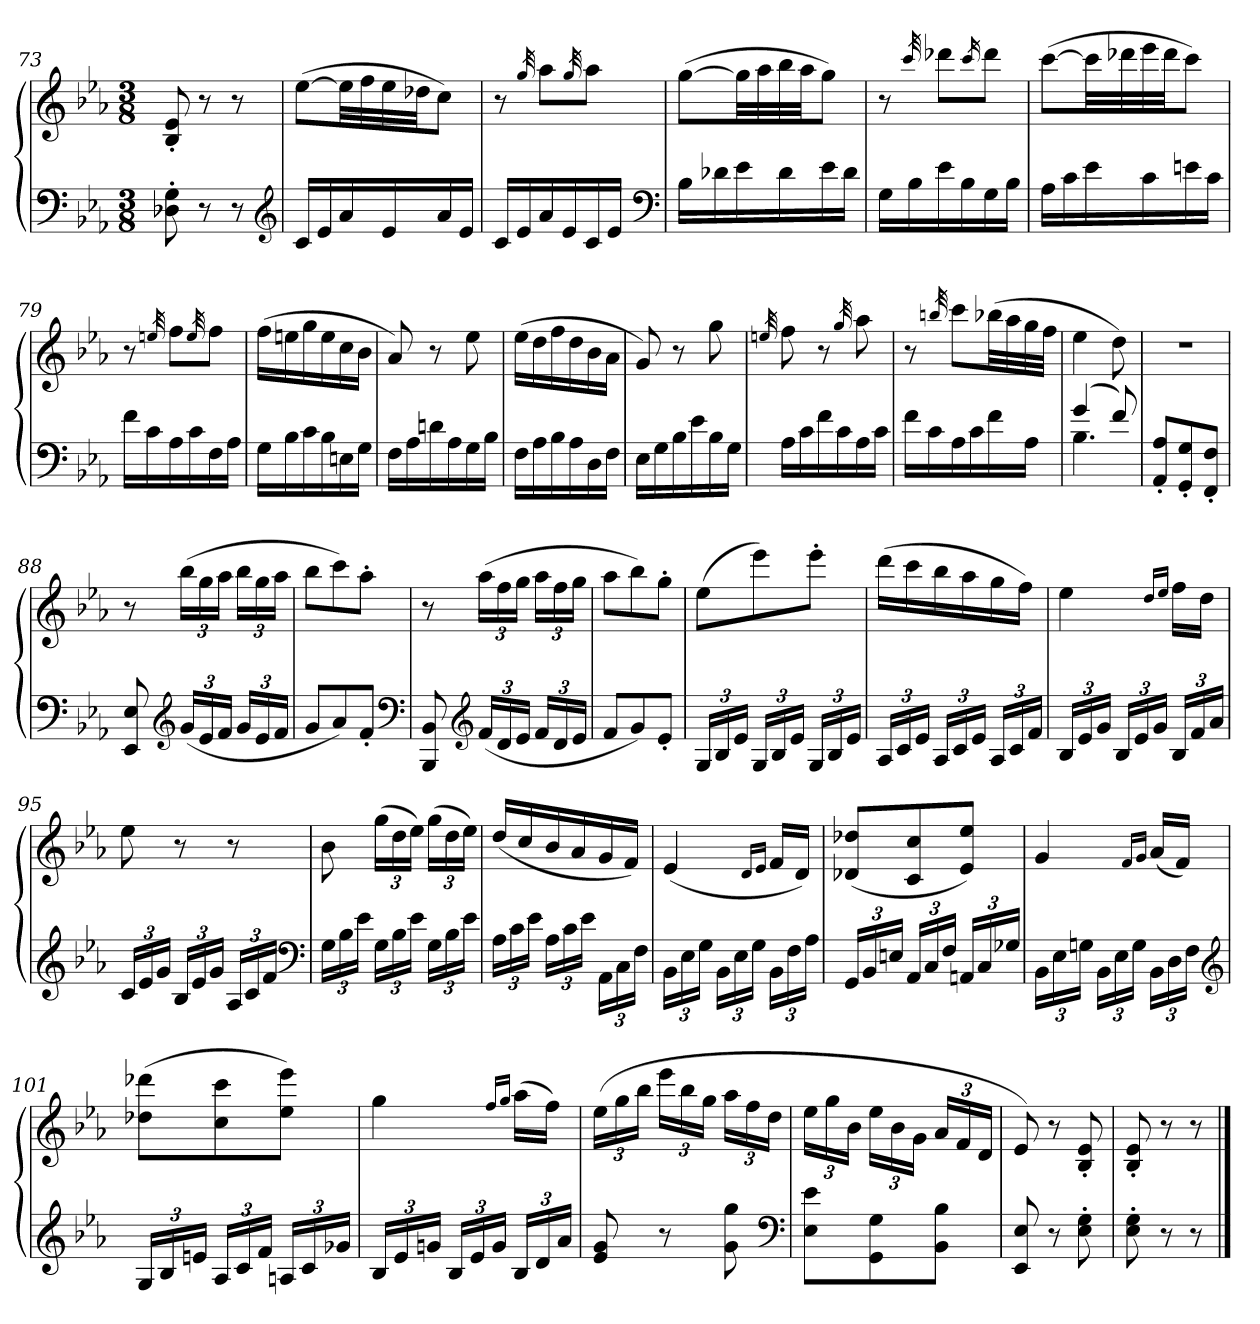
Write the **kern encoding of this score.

**kern	**kern
*part1	*part1
*staff2	*staff1
*clefF4	*clefG2
*k[b-e-a-]	*k[b-e-a-]
*E-:	*E-:
*M3/8	*M3/8
=73	=73
8D-X'\ 8G'\	8B-'/ 8e-'/
8r	8r
8r	8r
*clefG2	*
=74	=74
16c/LL	([8ee-\L
16e-/	.
16a-/	32ee-\LL]
.	32ff\
16e-/	32ee-\
.	32dd-X\JJ
16a-/	8cc\J)
16e-/JJ	.
=75	=75
16c/LL	8r
16e-/	.
.	32qgg/
16a-/	8aa-\L
16e-/	.
.	32qgg/
16c/	8aa-\J
16e-/JJ	.
*clefF4	*
=76	=76
16B-\LL	([8gg\L
16d-X\	.
16e-\	32gg\LL]
.	32aa-\
16d-\	32bb-\
.	32aa-\JJ
16e-\	8gg\J)
16d-\JJ	.
=77	=77
16G\LL	8r
16B-\	.
.	32qccc/
16e-\	8ddd-X\L
16B-\	.
.	16qccc/
16G\	8ddd-\J
16B-\JJ	.
=78	=78
16A-\LL	([8ccc\L
16c\	.
16e-\	32ccc\LL]
.	32ddd-X\
16c\	32eee-\
.	32ddd-\JJ
16en\	8ccc\J)
16c\JJ	.
=79	=79
16f\LL	8r
16c\	.
.	32qeen/
16A-\	8ff\L
16c\	.
.	32qee/
16F\	8ff\J
16A-\JJ	.
=80	=80
16G\LL	(16ff\LL
16B-\	16een\
16c\	16gg\
16B-\	16ee\
16En\	16cc\
16G\JJ	16b-\JJ
=81	=81
16F\LL	8a-/)
16A-\	.
16dn\	8r
16A-\	.
16G\	8ee-\
16B-\JJ	.
=82	=82
16F\LL	(16ee-\LL
16A-\	16dd\
16B-\	16ff\
16A-\	16dd\
16D\	16b-\
16F\JJ	16a-\JJ
=83	=83
16E-\LL	8g/)
16G\	.
16B-\	8r
16e-\	.
16B-\	8gg\
16G\JJ	.
=84	=84
.	32qeen/
16A-\LL	8ff\
16c\	.
16f\	8r
16c\	.
.	32qgg/
16A-\	8aa-\
16c\JJ	.
=85	=85
16f\LL	8r
16c\	.
.	32qbbn/
16A-\	8ccc\L
16c\	.
16f\	(32bb-X\LL
.	32aa-\
16A-\JJ	32gg\
.	32ff\JJJ
=86	=86
*^	*
(4g/	4.B-\	4ee-\
8f/)	.	8dd\)
*v	*v	*
=87	=87
8AA-'/ 8A-'/L	4.r
8GG'/ 8G'/	.
8FF'/ 8F'/J	.
=88	=88
8EE-/ 8E-/	8r
*clefG2	*
(24g/LL	(24bb-\LL
24e-/	24gg\
24f/JJ	24aa-\JJ
24g/LL	24bb-\LL
24e-/	24gg\
24f/JJ	24aa-\JJ
=89	=89
8g/L	8bb-\L
8a-/)	8ccc\)
8f'/J	8aa-'\J
*clefF4	*
=90	=90
8BBB-/ 8BB-/	8r
*clefG2	*
(24f/LL	(24aa-\LL
24d/	24ff\
24e-/JJ	24gg\JJ
24f/LL	24aa-\LL
24d/	24ff\
24e-/JJ	24gg\JJ
=91	=91
8f/L	8aa-\L
8g/)	8bb-\)
8e-'/J	8gg'\J
=92	=92
24G/LL	(8ee-\L
24B-/	.
24e-/JJ	.
24G/LL	8eee-\)
24B-/	.
24e-/JJ	.
24G/LL	8eee-'\J
24B-/	.
24e-/JJ	.
=93	=93
24A-/LL	(16ddd\LL
24c/	.
.	16ccc\
24e-/JJ	.
24A-/LL	16bb-\
24c/	.
.	16aa-\
24e-/JJ	.
24A-/LL	16gg\
24c/	.
.	16ff\JJ)
24f/JJ	.
=94	=94
24B-/LL	4ee-\
24e-/	.
24g/JJ	.
24B-/LL	.
24e-/	.
24g/JJ	.
.	16qdd/LL
.	16qee-/JJ
24B-/LL	16ff\LL
24f/	.
.	16dd\JJ
24a-/JJ	.
=95	=95
24c/LL	8ee-\
24e-/	.
24g/JJ	.
24B-/LL	8r
24e-/	.
24g/JJ	.
24A-/LL	8r
24c/	.
24f/JJ	.
*clefF4	*
=96	=96
24G\LL	8b-\
24B-\	.
24e-\JJ	.
24G\LL	(24gg\LL
24B-\	24dd\
24e-\JJ	24ee-\JJ)
24G\LL	(24gg\LL
24B-\	24dd\
24e-\JJ	24ee-\JJ)
=97	=97
24A-\LL	(16dd/LL
24c\	.
.	16cc/
24e-\JJ	.
24A-\LL	16b-/
24c\	.
.	16a-/
24e-\JJ	.
24AA-\LL	16g/
24C\	.
.	16f/JJ)
24F\JJ	.
=98	=98
24BB-\LL	(4e-/
24E-\	.
24G\JJ	.
24BB-\LL	.
24E-\	.
24G\JJ	.
.	16qd/LL
.	16qe-/JJ
24BB-\LL	16f/LL
24F\	.
.	16d/JJ)
24A-\JJ	.
=99	=99
24GG/LL	(8d-X/ 8dd-X/L
24BB-/	.
24En/JJ	.
24AA-/LL	8c/ 8cc/
24C/	.
24F/JJ	.
24AAn/LL	8e-/ 8ee-/J)
24C/	.
24G-X/JJ	.
=100	=100
24BB-\LL	4g/
24E-\	.
24Gn\JJ	.
24BB-\LL	.
24E-\	.
24G\JJ	.
.	16qf/LL
.	16qg/JJ
24BB-\LL	(16a-/LL
24D\	.
.	16f/JJ)
24F\JJ	.
*clefG2	*
=101	=101
24G/LL	(8dd-X\ 8ddd-X\L
24B-/	.
24en/JJ	.
24A-/LL	8cc\ 8ccc\
24c/	.
24f/JJ	.
24An/LL	8ee-\ 8eee-\J)
24c/	.
24g-X/JJ	.
=102	=102
24B-/LL	4gg\
24e-/	.
24gn/JJ	.
24B-/LL	.
24e-/	.
24g/JJ	.
.	16qff/LL
.	16qgg/JJ
24B-/LL	(16aa-\LL
24d/	.
.	16ff\JJ)
24a-/JJ	.
=103	=103
8e-/ 8g/	(24ee-\LL
.	24gg\
.	24bb-\JJ
8r	24eee-\LL
.	24bb-\
.	24gg\JJ
8g\ 8gg\	24aa-\LL
.	24ff\
.	24dd\JJ
*clefF4	*
=104	=104
8E-\ 8e-\L	24ee-\LL
.	24gg\
.	24b-\JJ
8GG\ 8G\	24ee-\LL
.	24b-\
.	24g\JJ
8BB-\ 8B-\J	24a-/LL
.	24f/
.	24d/JJ
=105	=105
8EE-/ 8E-/	8e-/)
8r	8r
8E-'\ 8G'\	8B-'/ 8e-'/
=106	=106
8E-'\ 8G'\	8B-'/ 8e-'/
8r	8r
8r	8r
==	==
*-	*-
